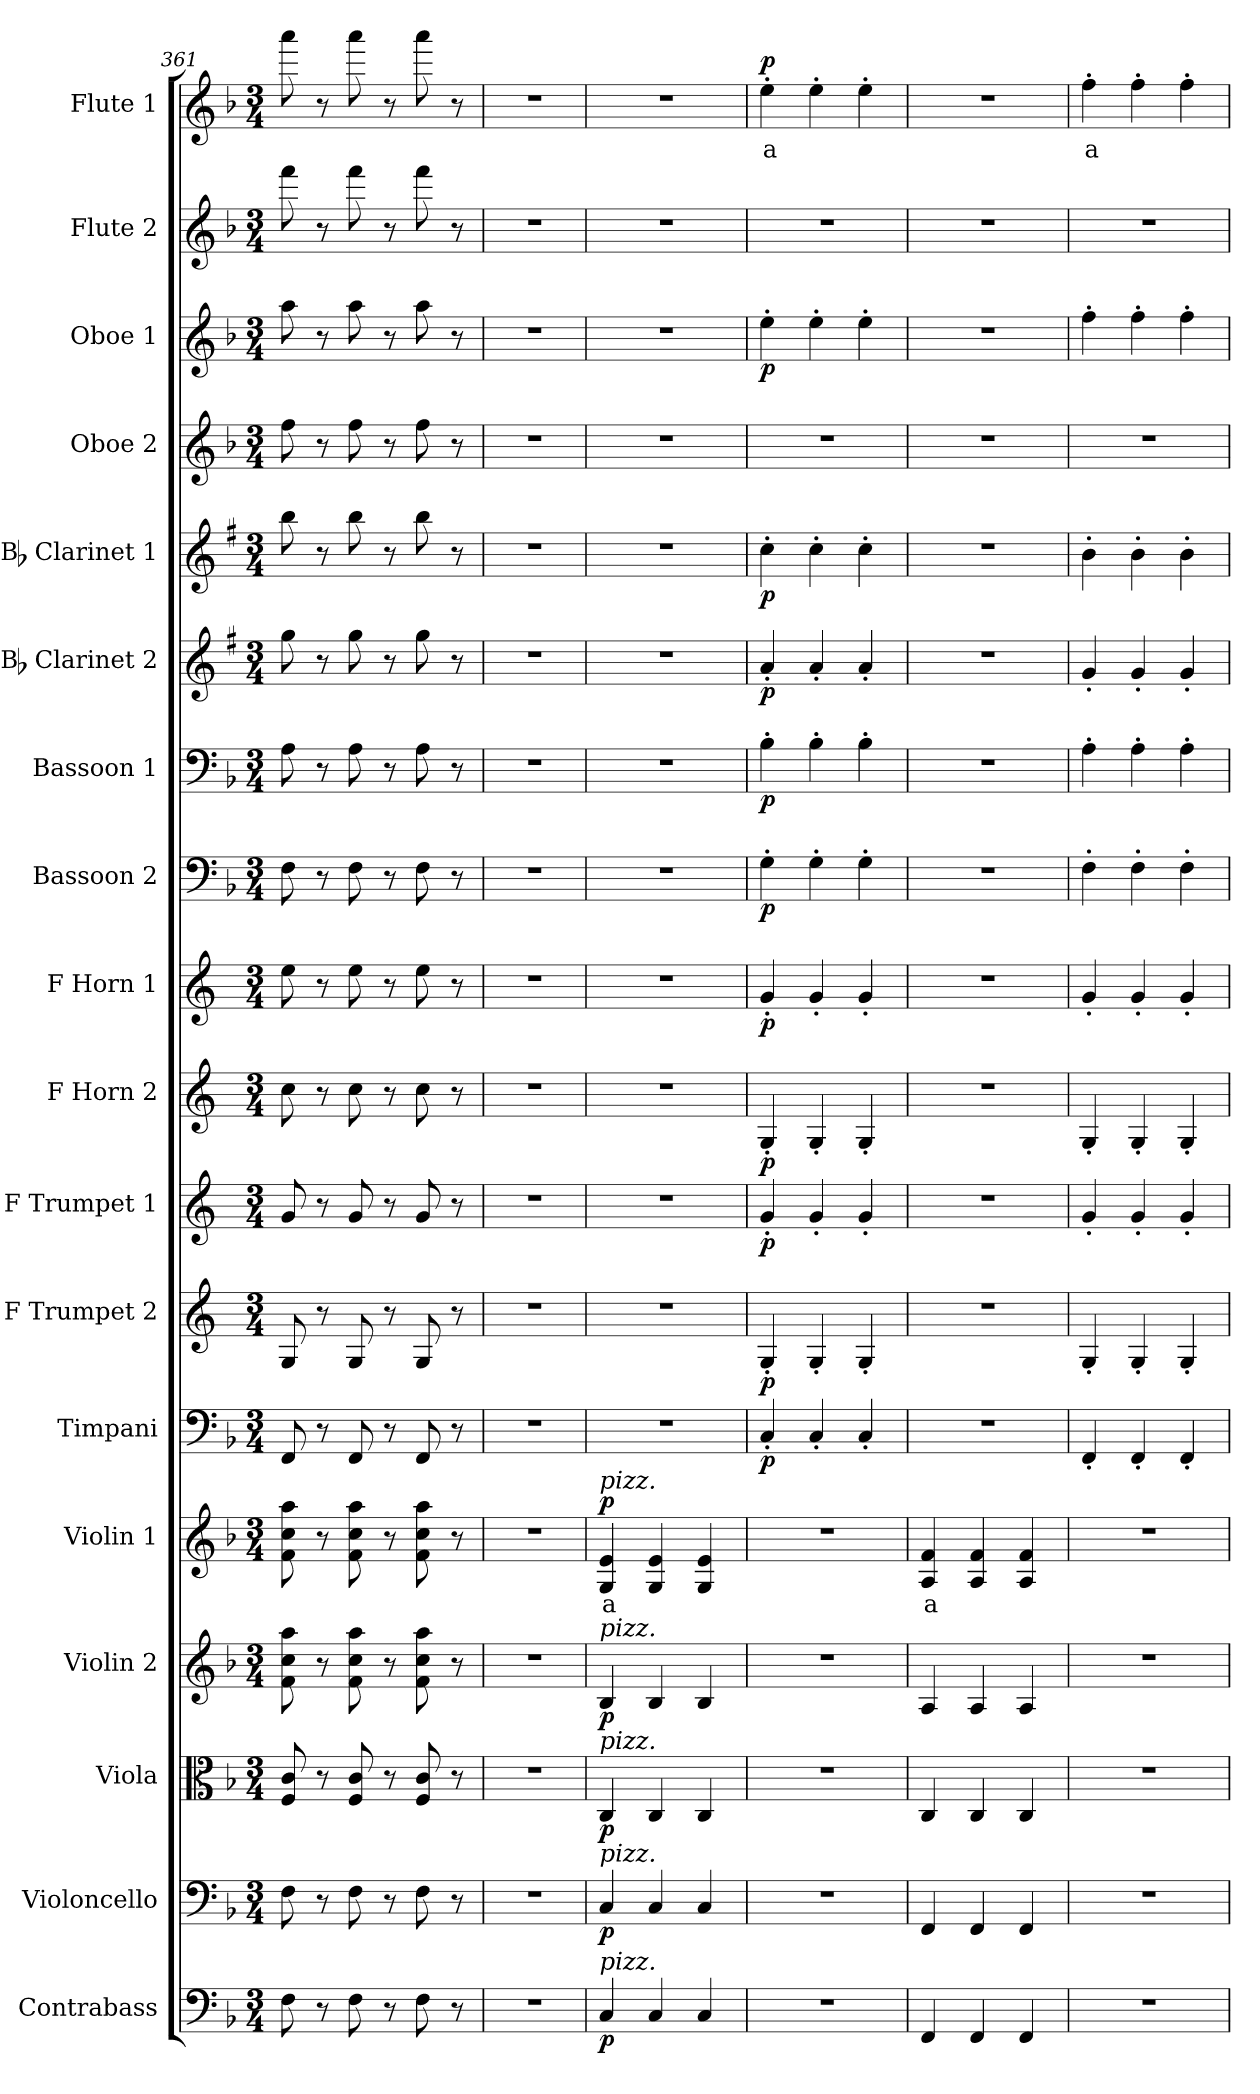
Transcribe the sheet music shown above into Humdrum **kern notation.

**kern	**dynam	**kern	**dynam	**kern	**dynam	**kern	**dynam	**kern	**text	**dynam	**kern	**dynam	**kern	**dynam	**kern	**dynam	**kern	**dynam	**kern	**dynam	**kern	**dynam	**kern	**dynam	**kern	**dynam	**kern	**dynam	**kern	**kern	**dynam	**kern	**kern	**text	**dynam
*part18	*part18	*part17	*part17	*part16	*part16	*part15	*part15	*part14	*part14	*part14	*part13	*part13	*part12	*part12	*part11	*part11	*part10	*part10	*part9	*part9	*part8	*part8	*part7	*part7	*part6	*part6	*part5	*part5	*part4	*part3	*part3	*part2	*part1	*part1	*part1
*staff18	*staff18	*staff17	*staff17	*staff16	*staff16	*staff15	*staff15	*staff14	*staff14	*staff14	*staff13	*staff13	*staff12	*staff12	*staff11	*staff11	*staff10	*staff10	*staff9	*staff9	*staff8	*staff8	*staff7	*staff7	*staff6	*staff6	*staff5	*staff5	*staff4	*staff3	*staff3	*staff2	*staff1	*staff1	*staff1
*I"Contrabass	*	*I"Violoncello	*	*I"Viola	*	*I"Violin 2	*	*I"Violin 1	*	*	*I"Timpani	*	*I"F Trumpet 2	*	*I"F Trumpet 1	*	*I"F Horn 2	*	*I"F Horn 1	*	*I"Bassoon 2	*	*I"Bassoon 1	*	*I"Bb Clarinet 2	*	*I"Bb Clarinet 1	*	*I"Oboe 2	*I"Oboe 1	*	*I"Flute 2	*I"Flute 1	*	*
*I'Cb	*	*I'Vc	*	*I'Vla	*	*I'Vln 2	*	*I'Vln 1	*	*	*I'Timp	*	*I'Tpt 2	*	*I'Tpt 1	*	*I'Hn 2	*	*I'Hn 1	*	*I'Bsn 2	*	*I'Bsn 1	*	*I'Cl 2	*	*I'Cl 1	*	*I'Ob 2	*I'Ob 1	*	*I'Fl 2	*I'Fl 1	*	*
*clefF4	*	*clefF4	*	*clefC3	*	*clefG2	*	*clefG2	*	*	*clefF4	*	*clefG2	*	*clefG2	*	*clefG2	*	*clefG2	*	*clefF4	*	*clefF4	*	*clefG2	*	*clefG2	*	*clefG2	*clefG2	*	*clefG2	*clefG2	*	*
*ITrd7c12	*	*	*	*	*	*	*	*	*	*	*	*	*ITrd-3c-5	*	*ITrd-3c-5	*	*ITrd4c7	*	*ITrd4c7	*	*	*	*	*	*ITrd1c2	*	*ITrd1c2	*	*	*	*	*	*	*	*
*k[b-]	*	*k[b-]	*	*k[b-]	*	*k[b-]	*	*k[b-]	*	*	*k[b-]	*	*k[b-]	*	*k[b-]	*	*k[b-]	*	*k[b-]	*	*k[b-]	*	*k[b-]	*	*k[b-]	*	*k[b-]	*	*k[b-]	*k[b-]	*	*k[b-]	*k[b-]	*	*
*M3/4	*	*M3/4	*	*M3/4	*	*M3/4	*	*M3/4	*	*	*M3/4	*	*M3/4	*	*M3/4	*	*M3/4	*	*M3/4	*	*M3/4	*	*M3/4	*	*M3/4	*	*M3/4	*	*M3/4	*M3/4	*	*M3/4	*M3/4	*	*
=361	=361	=361	=361	=361	=361	=361	=361	=361	=361	=361	=361	=361	=361	=361	=361	=361	=361	=361	=361	=361	=361	=361	=361	=361	=361	=361	=361	=361	=361	=361	=361	=361	=361	=361	=361
8FF\	.	8F\	.	8F/ 8c/	.	8f\ 8cc\ 8aa\	.	8f\ 8cc\ 8aa\	.	.	8FF/	.	8c/	.	8cc/	.	8f\	.	8a\	.	8F\	.	8A\	.	8ff\	.	8aa\	.	8ff\	8aa\	.	8fff\	8aaa\	.	.
8r	.	8r	.	8r	.	8r	.	8r	.	.	8r	.	8r	.	8r	.	8r	.	8r	.	8r	.	8r	.	8r	.	8r	.	8r	8r	.	8r	8r	.	.
8FF\	.	8F\	.	8F/ 8c/	.	8f\ 8cc\ 8aa\	.	8f\ 8cc\ 8aa\	.	.	8FF/	.	8c/	.	8cc/	.	8f\	.	8a\	.	8F\	.	8A\	.	8ff\	.	8aa\	.	8ff\	8aa\	.	8fff\	8aaa\	.	.
8r	.	8r	.	8r	.	8r	.	8r	.	.	8r	.	8r	.	8r	.	8r	.	8r	.	8r	.	8r	.	8r	.	8r	.	8r	8r	.	8r	8r	.	.
8FF\	.	8F\	.	8F/ 8c/	.	8f\ 8cc\ 8aa\	.	8f\ 8cc\ 8aa\	.	.	8FF/	.	8c/	.	8cc/	.	8f\	.	8a\	.	8F\	.	8A\	.	8ff\	.	8aa\	.	8ff\	8aa\	.	8fff\	8aaa\	.	.
8r	.	8r	.	8r	.	8r	.	8r	.	.	8r	.	8r	.	8r	.	8r	.	8r	.	8r	.	8r	.	8r	.	8r	.	8r	8r	.	8r	8r	.	.
=362	=362	=362	=362	=362	=362	=362	=362	=362	=362	=362	=362	=362	=362	=362	=362	=362	=362	=362	=362	=362	=362	=362	=362	=362	=362	=362	=362	=362	=362	=362	=362	=362	=362	=362	=362
2.r	.	2.r	.	2.r	.	2.r	.	2.r	.	.	2.r	.	2.r	.	2.r	.	2.r	.	2.r	.	2.r	.	2.r	.	2.r	.	2.r	.	2.r	2.r	.	2.r	2.r	.	.
!!LO:PB:g=z
=363	=363	=363	=363	=363	=363	=363	=363	=363	=363	=363	=363	=363	=363	=363	=363	=363	=363	=363	=363	=363	=363	=363	=363	=363	=363	=363	=363	=363	=363	=363	=363	=363	=363	=363	=363
!	!	!	!	!	!	!	!	!LO:TX:i:t=pizz.	!	!	!	!	!	!	!	!	!	!	!	!	!	!	!	!	!	!	!	!	!	!	!	!	!	!	!
!	!	!	!	!	!	!LO:TX:i:t=pizz.	!	!	!	!	!	!	!	!	!	!	!	!	!	!	!	!	!	!	!	!	!	!	!	!	!	!	!	!	!
!	!	!	!	!LO:TX:i:t=pizz.	!	!	!	!	!	!	!	!	!	!	!	!	!	!	!	!	!	!	!	!	!	!	!	!	!	!	!	!	!	!	!
!	!	!LO:TX:a:i:t=pizz.	!	!	!	!	!	!	!	!	!	!	!	!	!	!	!	!	!	!	!	!	!	!	!	!	!	!	!	!	!	!	!	!	!
!LO:TX:a:i:t=pizz.	!	!	!	!	!	!	!	!	!	!	!	!	!	!	!	!	!	!	!	!	!	!	!	!	!	!	!	!	!	!	!	!	!	!	!
!	!LO:DY:b	!	!LO:DY:b	!	!LO:DY:b	!	!LO:DY:b	!	!LO:LY:b:color=#FF0000	!LO:DY:b	!	!	!	!	!	!	!	!	!	!	!	!	!	!	!	!	!	!	!	!	!	!	!	!	!
4CC/	p	4C/	p	4C/	p	4B-/	p	4G/ 4e/	a	p	2.r	.	2.r	.	2.r	.	2.r	.	2.r	.	2.r	.	2.r	.	2.r	.	2.r	.	2.r	2.r	.	2.r	2.r	.	.
4CC/	.	4C/	.	4C/	.	4B-/	.	4G/ 4e/	.	.	.	.	.	.	.	.	.	.	.	.	.	.	.	.	.	.	.	.	.	.	.	.	.	.	.
4CC/	.	4C/	.	4C/	.	4B-/	.	4G/ 4e/	.	.	.	.	.	.	.	.	.	.	.	.	.	.	.	.	.	.	.	.	.	.	.	.	.	.	.
=364	=364	=364	=364	=364	=364	=364	=364	=364	=364	=364	=364	=364	=364	=364	=364	=364	=364	=364	=364	=364	=364	=364	=364	=364	=364	=364	=364	=364	=364	=364	=364	=364	=364	=364	=364
!	!	!	!	!	!	!	!	!	!	!	!	!LO:DY:b	!	!LO:DY:b	!	!LO:DY:b	!	!LO:DY:b	!	!LO:DY:b	!	!LO:DY:b	!	!LO:DY:b	!	!LO:DY:b	!	!LO:DY:b	!	!	!LO:DY:b	!	!	!LO:LY:b:color=#FF0000	!LO:DY:b
2.r	.	2.r	.	2.r	.	2.r	.	2.r	.	.	4C'/	p	4c'/	p	4cc'/	p	4C'/	p	4c'/	p	4G'\	p	4B-'\	p	4g'/	p	4b-'\	p	2.r	4ee'\	p	2.r	4ee'\	a	p
.	.	.	.	.	.	.	.	.	.	.	4C'/	.	4c'/	.	4cc'/	.	4C'/	.	4c'/	.	4G'\	.	4B-'\	.	4g'/	.	4b-'\	.	.	4ee'\	.	.	4ee'\	.	.
.	.	.	.	.	.	.	.	.	.	.	4C'/	.	4c'/	.	4cc'/	.	4C'/	.	4c'/	.	4G'\	.	4B-'\	.	4g'/	.	4b-'\	.	.	4ee'\	.	.	4ee'\	.	.
=365	=365	=365	=365	=365	=365	=365	=365	=365	=365	=365	=365	=365	=365	=365	=365	=365	=365	=365	=365	=365	=365	=365	=365	=365	=365	=365	=365	=365	=365	=365	=365	=365	=365	=365	=365
!	!	!	!	!	!	!	!	!	!LO:LY:b:color=#FF0000	!	!	!	!	!	!	!	!	!	!	!	!	!	!	!	!	!	!	!	!	!	!	!	!	!	!
4FFF/	.	4FF/	.	4C/	.	4A/	.	4A/ 4f/	a	.	2.r	.	2.r	.	2.r	.	2.r	.	2.r	.	2.r	.	2.r	.	2.r	.	2.r	.	2.r	2.r	.	2.r	2.r	.	.
4FFF/	.	4FF/	.	4C/	.	4A/	.	4A/ 4f/	.	.	.	.	.	.	.	.	.	.	.	.	.	.	.	.	.	.	.	.	.	.	.	.	.	.	.
4FFF/	.	4FF/	.	4C/	.	4A/	.	4A/ 4f/	.	.	.	.	.	.	.	.	.	.	.	.	.	.	.	.	.	.	.	.	.	.	.	.	.	.	.
=366	=366	=366	=366	=366	=366	=366	=366	=366	=366	=366	=366	=366	=366	=366	=366	=366	=366	=366	=366	=366	=366	=366	=366	=366	=366	=366	=366	=366	=366	=366	=366	=366	=366	=366	=366
!	!	!	!	!	!	!	!	!	!	!	!	!	!	!	!	!	!	!	!	!	!	!	!	!	!	!	!	!	!	!	!	!	!	!LO:LY:b:color=#FF0000	!
2.r	.	2.r	.	2.r	.	2.r	.	2.r	.	.	4FF'/	.	4c'/	.	4cc'/	.	4C'/	.	4c'/	.	4F'\	.	4A'\	.	4f'/	.	4a'\	.	2.r	4ff'\	.	2.r	4ff'\	a	.
.	.	.	.	.	.	.	.	.	.	.	4FF'/	.	4c'/	.	4cc'/	.	4C'/	.	4c'/	.	4F'\	.	4A'\	.	4f'/	.	4a'\	.	.	4ff'\	.	.	4ff'\	.	.
.	.	.	.	.	.	.	.	.	.	.	4FF'/	.	4c'/	.	4cc'/	.	4C'/	.	4c'/	.	4F'\	.	4A'\	.	4f'/	.	4a'\	.	.	4ff'\	.	.	4ff'\	.	.
=	=	=	=	=	=	=	=	=	=	=	=	=	=	=	=	=	=	=	=	=	=	=	=	=	=	=	=	=	=	=	=	=	=	=	=
*-	*-	*-	*-	*-	*-	*-	*-	*-	*-	*-	*-	*-	*-	*-	*-	*-	*-	*-	*-	*-	*-	*-	*-	*-	*-	*-	*-	*-	*-	*-	*-	*-	*-	*-	*-
